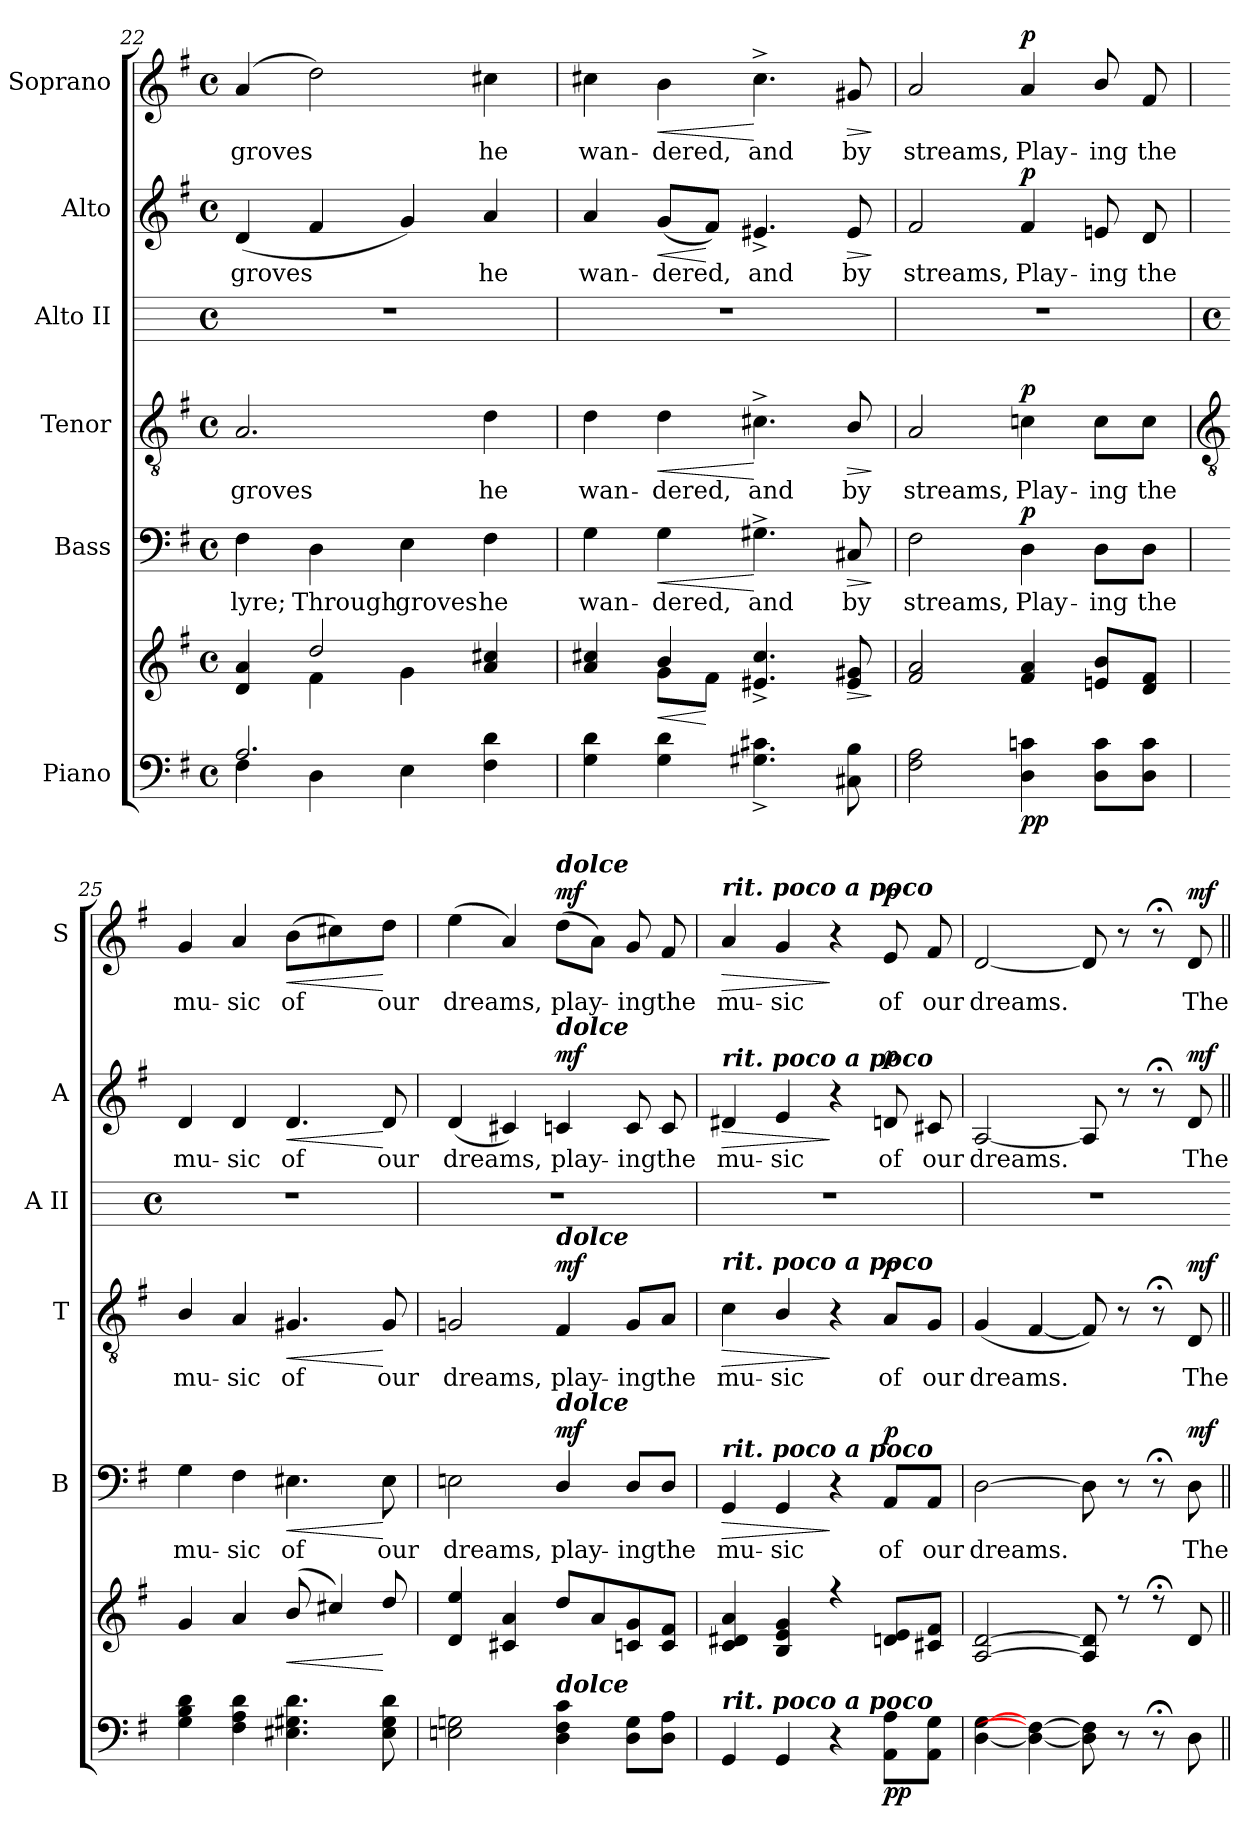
**kern	**kern	**dynam	**kern	**text	**dynam	**kern	**text	**dynam	**kern	**kern	**text	**dynam	**kern	**text	**dynam
*part6	*part6	*part6	*part5	*part5	*part5	*part4	*part4	*part4	*part3	*part2	*part2	*part2	*part1	*part1	*part1
*staff7	*staff6	*staff6/7	*staff5	*staff5	*staff5	*staff4	*staff4	*staff4	*staff3	*staff2	*staff2	*staff2	*staff1	*staff1	*staff1
*I"Piano	*	*	*I"Bass	*	*	*I"Tenor	*	*	*I"Alto II	*I"Alto	*	*	*I"Soprano	*	*
*	*	*	*I'B	*	*	*I'T	*	*	*I'A II	*I'A	*	*	*I'S	*	*
*clefF4	*clefG2	*	*clefF4	*	*	*clefGv2	*	*	*	*clefG2	*	*	*clefG2	*	*
*k[f#]	*k[f#]	*	*k[f#]	*	*	*k[f#]	*	*	*	*k[f#]	*	*	*k[f#]	*	*
*G:	*G:	*	*G:	*	*	*G:	*	*	*	*G:	*	*	*G:	*	*
*M4/4	*M4/4	*	*M4/4	*	*	*M4/4	*	*	*M4/4	*M4/4	*	*	*M4/4	*	*
*met(c)	*met(c)	*	*met(c)	*	*	*met(c)	*	*	*met(c)	*met(c)	*	*	*met(c)	*	*
=22	=22	=22	=22	=22	=22	=22	=22	=22	=22	=22	=22	=22	=22	=22	=22
*^	*^	*	*	*	*	*	*	*	*	*	*	*	*	*	*
!	!	!	!	!	!	!LO:LY:b	!	!	!LO:LY:b	!	!	!	!LO:LY:b	!	!	!LO:LY:b	!
2.A/	4F#	4d/ 4a/	4ryy	.	4F#	lyre;	.	2.A	groves	.	1r	(<4d	groves	.	(<4a	groves	.
!	!	!	!	!	!	!LO:LY:b	!	!	!	!	!	!	!	!	!	!	!
.	4D	2dd/	4f#\	.	4D	Through	.	.	.	.	.	4f#	.	.	2dd)	.	.
!	!	!	!	!	!	!LO:LY:b	!	!	!	!	!	!	!	!	!	!	!
.	4E	.	4g\	.	4E	groves	.	.	.	.	.	4g)	.	.	.	.	.
!	!	!	!	!	!	!LO:LY:b	!	!	!LO:LY:b	!	!	!	!LO:LY:b	!	!	!LO:LY:b	!
4ryy	4F# 4d	4a/ 4cc#X/	4ryy	.	4F#	he	.	4d	he	.	.	4a	he	.	4cc#X	he	.
=23	=23	=23	=23	=23	=23	=23	=23	=23	=23	=23	=23	=23	=23	=23	=23	=23	=23
!	!	!	!	!	!	!LO:LY:b	!	!	!LO:LY:b	!	!	!	!LO:LY:b	!	!	!LO:LY:b	!
1ryy	4G 4d	4a/ 4cc#X/	4ryy	.	4G	wan-	.	4d	wan-	.	1r	4a	wan-	.	4cc#X	wan-	.
!	!	!	!	!LO:HP:b	!	!	!	!	!	!	!	!	!	!	!	!	!
!	!	!	!	!LO:HP:n=1:b	!	!LO:LY:b	!LO:HP:b	!	!LO:LY:b	!LO:HP:b	!	!	!LO:LY:b	!LO:HP:b	!	!LO:LY:b	!LO:HP:b
.	4G 4d	4b/	8g\L	< <	4G	-dered,	<	4d	-dered,	<	.	(<8gL	-dered,	<	4b	-dered,	<
.	.	.	8f#\J	[	.	.	.	.	.	.	.	8f#J)	.	[	.	.	.
!	!	!	!	!	!	!LO:LY:b	!	!	!LO:LY:b	!	!	!	!LO:LY:b	!	!	!LO:LY:b	!
.	4.G#X^ 4.c#X^	4.e#X/^ 4.cc#/^	2ryy	[	4.G#X^	and	[	4.c#X^	and	[	.	4.e#X^	and	.	4.cc#^	and	[
!	!	!	!	!LO:HP:b	!	!LO:LY:b	!LO:HP:b	!	!LO:LY:b	!LO:HP:b	!	!	!LO:LY:b	!LO:HP:b	!	!LO:LY:b	!LO:HP:b
.	8C#X 8B	8e#/ 8g#X/	.	>	8C#X	by	>	8B/	by	>	.	8e#	by	>	8g#X	by	>
*v	*v	*	*	*	*	*	*	*	*	*	*	*	*	*	*	*	*
*	*v	*v	*	*	*	*	*	*	*	*	*	*	*	*	*	*
.	.	]	.	.	]	.	.	]	.	.	.	]	.	.	]
=24	=24	=24	=24	=24	=24	=24	=24	=24	=24	=24	=24	=24	=24	=24	=24
!	!	!	!	!LO:LY:b	!	!	!LO:LY:b	!	!	!	!LO:LY:b	!	!	!LO:LY:b	!
2F# 2A	2f#/ 2a/	.	2F#	streams,	.	2A	streams,	.	1r	2f#	streams,	.	2a	streams,	.
!	!	!LO:DY:b=2	!	!LO:LY:b	!	!	!LO:LY:b	!	!	!	!LO:LY:b	!	!	!LO:LY:b	!
!	!	!LO:DY:n=1:b	!	!	!LO:DY:b	!	!	!LO:DY:b	!	!	!	!LO:DY:b	!	!	!LO:DY:b
4D 4cn	4f#/ 4a/	p p	4D	Play-	p	4cn	Play-	p	.	4f#	Play-	p	4a	Play-	p
!	!	!	!	!LO:LY:b	!	!	!LO:LY:b	!	!	!	!LO:LY:b	!	!	!LO:LY:b	!
8D 8cL	8en/ 8b/L	.	8D\L	-ing	.	8c\L	-ing	.	.	8en	-ing	.	8b/	-ing	.
!	!	!	!	!LO:LY:b	!	!	!LO:LY:b	!	!	!	!LO:LY:b	!	!	!LO:LY:b	!
8D 8cJ	8d/ 8f#/J	.	8D\J	the	.	8c\J	the	.	.	8d	the	.	8f#	the	.
!!LO:LB:g=z
=25	=25	=25	=25	=25	=25	=25	=25	=25	=25	=25	=25	=25	=25	=25	=25
*	*	*	*	*	*	*clefGv2	*	*	*	*	*	*	*	*	*
*	*	*	*	*	*	*	*	*	*M4/4	*	*	*	*	*	*
*	*	*	*	*	*	*	*	*	*met(c)	*	*	*	*	*	*
*	*^	*	*	*	*	*	*	*	*	*	*	*	*	*	*
!	!	!	!	!	!LO:LY:b	!	!	!LO:LY:b	!	!	!	!LO:LY:b	!	!	!LO:LY:b	!
4G 4B 4d	4g/	1ryy	.	4G	mu-	.	4B/	mu-	.	1r	4d	mu-	.	4g	mu-	.
!	!	!	!	!	!LO:LY:b	!	!	!LO:LY:b	!	!	!	!LO:LY:b	!	!	!LO:LY:b	!
4F# 4A 4d	4a/	.	.	4F#	-sic	.	4A	-sic	.	.	4d	-sic	.	4a	-sic	.
!	!	!	!LO:HP:b	!	!LO:LY:b	!LO:HP:b	!	!LO:LY:b	!LO:HP:b	!	!	!LO:LY:b	!LO:HP:b	!	!LO:LY:b	!LO:HP:b
4.E#X 4.G#X 4.d	(>8b/	.	<	4.E#X	of	<	4.G#X	of	<	.	4.d	of	<	(>8bL	of	<
.	4cc#X/)	.	.	.	.	.	.	.	.	.	.	.	.	4cc#X)	.	.
!	!	!	!	!	!LO:LY:b	!	!	!LO:LY:b	!	!	!	!LO:LY:b	!	!	!LO:LY:b	!
8E# 8G# 8d	8dd/	.	[	8E#	our	[	8G#	our	[	.	8d	our	[	8ddJ	our	[
=26	=26	=26	=26	=26	=26	=26	=26	=26	=26	=26	=26	=26	=26	=26	=26	=26
!	!	!	!	!	!LO:LY:b	!	!	!LO:LY:b	!	!	!	!LO:LY:b	!	!	!LO:LY:b	!
2En 2Gn	4d/ 4ee/	1ryy	.	2En	dreams,	.	2Gn	dreams,	.	1r	(<4d	dreams,	.	(<4ee	dreams,	.
.	4c#X/ 4a/	.	.	.	.	.	.	.	.	.	4c#X)	.	.	4a)	.	.
!	!	!	!	!	!	!	!	!	!	!	!	!	!	!LO:TX:a:Bi:t=dolce	!	!
!	!	!	!	!	!	!	!	!	!	!	!LO:TX:a:Bi:t=dolce	!	!	!	!	!
!	!	!	!	!	!	!	!LO:TX:a:Bi:t=dolce	!	!	!	!	!	!	!	!	!
!	!	!	!	!LO:TX:a:Bi:t=dolce	!	!	!	!	!	!	!	!	!	!	!	!
!LO:TX:a:Bi:t=dolce	!	!	!	!	!	!	!	!	!	!	!	!	!	!	!	!
!	!	!	!LO:DY:b=2	!	!LO:LY:b	!	!	!LO:LY:b	!	!	!	!LO:LY:b	!	!	!LO:LY:b	!
!	!	!	!LO:DY:n=1:b	!	!	!LO:DY:b	!	!	!LO:DY:b	!	!	!	!LO:DY:b	!	!	!LO:DY:b
4D\ 4F#\ 4c\	8dd/L	.	mf mf	4D/	play-	mf	4F#	play-	mf	.	4cn	play-	mf	(>8ddL	play-	mf
.	8a/	.	.	.	.	.	.	.	.	.	.	.	.	8aJ)	.	.
!	!	!	!	!	!LO:LY:b	!	!	!LO:LY:b	!	!	!	!LO:LY:b	!	!	!LO:LY:b	!
8D\ 8G\L	8cn/ 8g/	.	.	8D/L	-ing	.	8G/L	-ing	.	.	8c	-ing	.	8g	ing	.
!	!	!	!	!	!LO:LY:b	!	!	!LO:LY:b	!	!	!	!LO:LY:b	!	!	!LO:LY:b	!
8D\ 8A\J	8c/ 8f#/J	.	.	8D/J	the	.	8A/J	the	.	.	8c	the	.	8f#	the	.
=27	=27	=27	=27	=27	=27	=27	=27	=27	=27	=27	=27	=27	=27	=27	=27	=27
!	!	!	!	!	!	!	!	!	!	!	!	!	!	!LO:TX:a:Bi:t=rit. poco a poco	!	!
!	!	!	!	!	!	!	!	!	!	!	!LO:TX:a:Bi:t=rit. poco a poco	!	!	!	!	!
!	!	!	!	!	!	!	!LO:TX:a:Bi:t=rit. poco a poco	!	!	!	!	!	!	!	!	!
!	!	!	!	!LO:TX:a:Bi:t=rit. poco a poco	!	!	!	!	!	!	!	!	!	!	!	!
!LO:TX:a:Bi:t=rit. poco a poco	!	!	!	!	!	!	!	!	!	!	!	!	!	!	!	!
!	!	!	!	!	!LO:LY:b	!LO:HP:b	!	!LO:LY:b	!LO:HP:b	!	!	!LO:LY:b	!LO:HP:b	!	!LO:LY:b	!LO:HP:b
4GG	4c/ 4d#X/ 4a/	1ryy	.	4GG	mu-	>	4c	mu-	>	1r	4d#X	mu-	>	4a	mu-	>
!	!	!	!	!	!LO:LY:b	!	!	!LO:LY:b	!	!	!	!LO:LY:b	!	!	!LO:LY:b	!
4GG	4B/ 4e/ 4g/	.	.	4GG	-sic	.	4B/	-sic	.	.	4e	-sic	.	4g	-sic	.
4r	4r	.	.	4r	.	]	4r	.	]	.	4r	.	]	4r	.	]
!	!	!	!LO:DY:b=2	!	!LO:LY:b	!	!	!LO:LY:b	!	!	!	!LO:LY:b	!	!	!LO:LY:b	!
!	!	!	!LO:DY:n=1:b	!	!	!LO:DY:b	!	!	!LO:DY:b	!	!	!	!LO:DY:b	!	!	!LO:DY:b
8AA 8AL	8dn/ 8e/L	.	p p	8AA/L	of	p	8A/L	of	p	.	8dn	of	p	8e	of	p
!	!	!	!	!	!LO:LY:b	!	!	!LO:LY:b	!	!	!	!LO:LY:b	!	!	!LO:LY:b	!
8AA 8GJ	8c#X/ 8f#/J	.	.	8AA/J	our	.	8G/J	our	.	.	8c#X	our	.	8f#	our	.
=28	=28	=28	=28	=28	=28	=28	=28	=28	=28	=28	=28	=28	=28	=28	=28	=28
!	!	!	!	!	!LO:LY:b	!	!	!LO:LY:b	!	!	!	!LO:LY:b	!	!	!LO:LY:b	!
[4D [4G	[2A/ [2d/	1ryy	.	[2D	dreams.	.	(<4G	dreams.	.	1r	[2A	dreams.	.	[2d	dreams.	.
4D_ 4F#_	.	.	.	.	.	.	[4F#	.	.	.	.	.	.	.	.	.
8D] 8F#]	8A/] 8d/]	.	.	8D]	.	.	8F#])	.	.	.	8A]	.	.	8d]	.	.
8r	8r	.	.	8r	.	.	8r	.	.	.	8r	.	.	8r	.	.
8r;<	8r;<	.	.	8r;<	.	.	8r;<	.	.	.	8r;<	.	.	8r;<	.	.
!	!	!	!LO:DY:b=2	!	!LO:LY:b	!	!	!LO:LY:b	!	!	!	!LO:LY:b	!	!	!LO:LY:b	!
!	!	!	!LO:DY:n=1:b	!	!	!LO:DY:b	!	!	!LO:DY:b	!	!	!	!LO:DY:b	!	!	!LO:DY:b
8D	8d/	.	mf mf	8D	The	mf	8D	The	mf	.	8d	The	mf	8d	The	mf
*	*v	*v	*	*	*	*	*	*	*	*	*	*	*	*	*	*
=||	=||	=||	=||	=||	=||	=||	=||	=||	=	=||	=||	=||	=||	=||	=||
*-	*-	*-	*-	*-	*-	*-	*-	*-	*-	*-	*-	*-	*-	*-	*-
